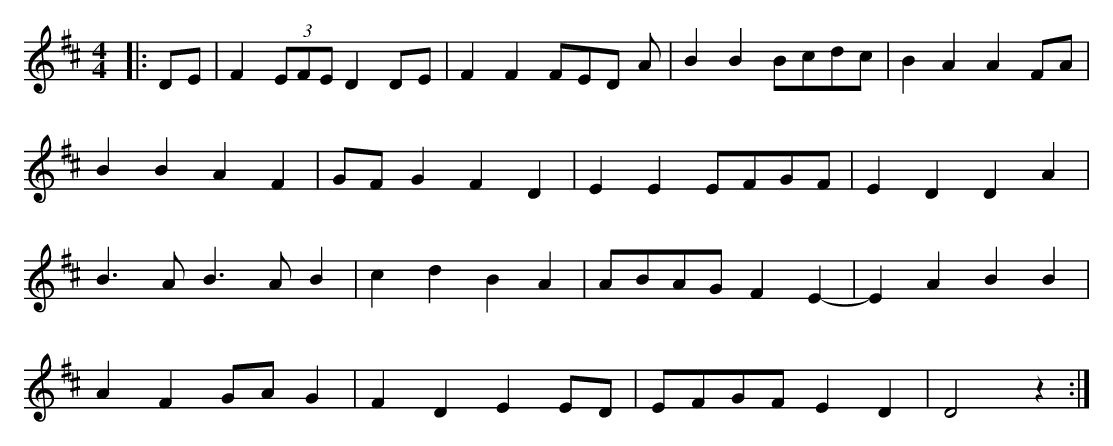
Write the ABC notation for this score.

X:1
M:4/4
K:D
|:DE|F2 (3EFE D2 DE|F2 F2 FED A|B2 B2 Bcdc|B2 A2 A2 FA|
B2 B2 A2 F2|GF G2 F2 D2|E2 E2 EFGF|E2 D2 D2 A2|
B3 AB3 AB2|c2 d2 B2 A2|ABAG F2 E2-|E2 A2 B2 B2|
A2 F2 GA G2|F2 D2 E2 ED|EFGF E2 D2|D4 z2:|
